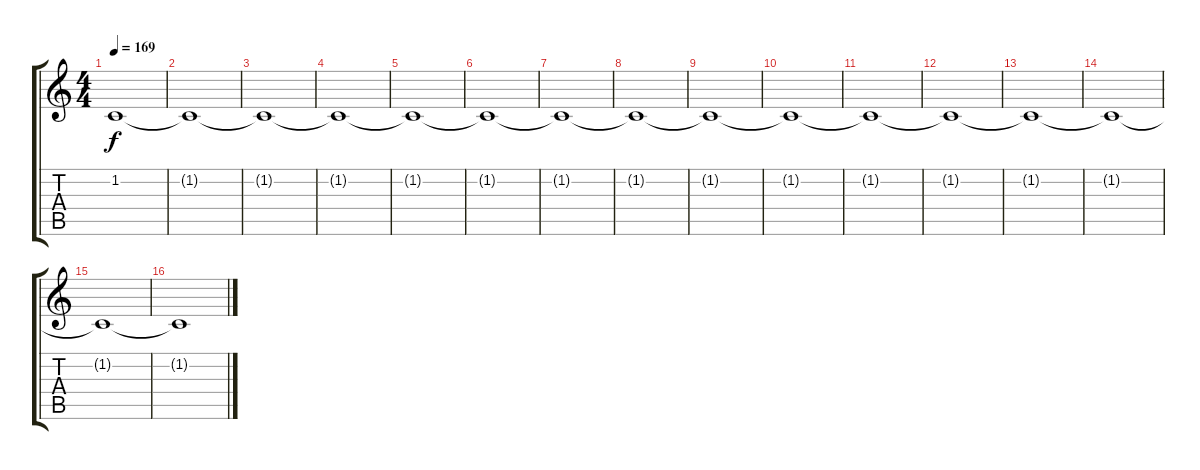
\track "" {instrument seashore}
\staff {score tabs}
\tuning (E4 B3 G3 D3 A2 E2) {hide}
\ts (4 4)
\tempo 169
\clef g2
\ks c
1.2{t}.1{dy f} |
1.2{t}.1 |
1.2{t}.1 |
1.2{t}.1 |
1.2{t}.1 |
1.2{t}.1 |
1.2{t}.1 |
1.2{t}.1 |
1.2{t}.1 |
1.2{t}.1 |
1.2{t}.1 |
1.2{t}.1 |
1.2{t}.1 |
1.2{t}.1 |
1.2{t}.1 |
1.2{t}.1
